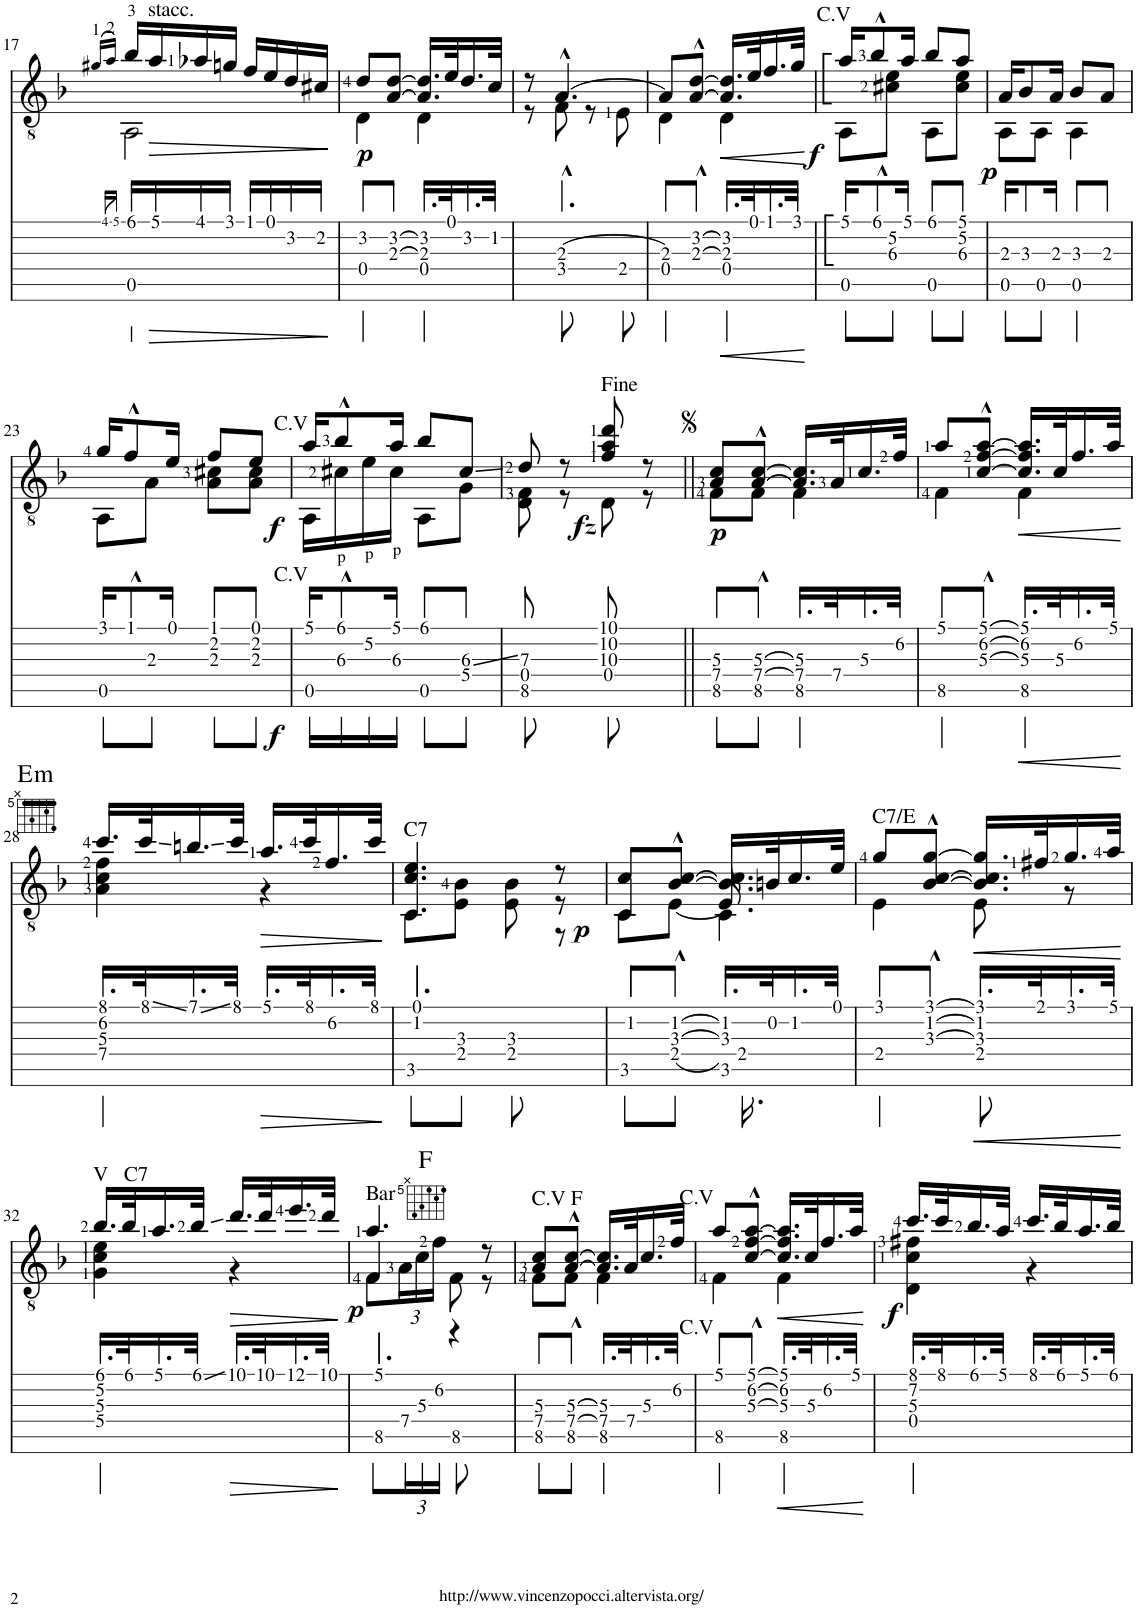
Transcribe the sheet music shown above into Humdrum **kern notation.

**kern	**dynam	**kern	**dynam	**harte
*part2	*part2	*part1	*part1	*part1
*staff2	*staff2	*staff1	*staff1	*
*I"Chitarra classica (Intavolatura)	*	*I"Guitar	*	*
!!LO:PB:g=z
*clefGv2	*	*clefGv2	*	*
*k[b-]	*	*k[b-]	*	*
*M2/4	*	*M2/4	*	*
=17	=17	=17	=17	=17
(16qg#X/LL	.	(16qg#X/LL	.	.
16qa/JJ)	.	16qa/JJ)	.	.
*^	*	*^	*	*
16b-/LL	2AA\	.	16b-/LL	2AA\	.	.
!	!	!	!LO:TX:a:t=stacc.	!	!	!
!	!	!LO:HP:b	!	!	!LO:HP:b	!
16a/	.	>	16a/	.	>	.
16a-X/	.	.	16a-X/	.	.	.
16gn/JJ	.	.	16gn/JJ	.	.	.
16f/LL	.	.	16f/LL	.	.	.
16e/	.	.	16e/	.	.	.
16d/	.	.	16d/	.	.	.
16c#X/JJ	.	.	16c#X/JJ	.	.	.
*v	*v	*	*	*	*	*
*	*	*v	*v	*	*
.	]	.	]	.
=18	=18	=18	=18	=18
*^	*	*^	*	*
!	!	!	!	!	!LO:DY:b	!
8d/L	4D\	.	8d/L	4D\	p	.
[8A/ [8d/J	.	.	[8A/ [8d/J	.	.	.
16.A/] 16.d/]LL	4D\	.	16.A/] 16.d/]LL	4D\	.	.
32e/K	.	.	32e/K	.	.	.
16.d/	.	.	16.d/	.	.	.
32c/JJk	.	.	32c/JJk	.	.	.
=19	=19	=19	=19	=19	=19	=19
8r	8r	.	8r	8r	.	.
[4.A^^/	8F\	.	[4.A^^/	8F\	.	.
.	8r	.	.	8r	.	.
.	8E\	.	.	8E\	.	.
=20	=20	=20	=20	=20	=20	=20
8A/L]	4D\	.	8A/L]	4D\	.	.
[8A/^^ [8d/^^J	.	.	[8A/^^ [8d/^^J	.	.	.
!	!	!LO:HP:b	!	!	!LO:HP:b	!
16.A/] 16.d/]LL	4D\	<	16.A/] 16.d/]LL	4D\	<	.
32e/K	.	.	32e/K	.	.	.
16.f/	.	.	16.f/	.	.	.
!	!	!	!	!	!LO:DY:b	!
32g/JJk	.	.	32g/JJk	.	f	.
*v	*v	*	*	*	*	*
*	*	*v	*v	*	*
.	[	.	[	.
=21	=21	=21	=21	=21
*^	*	*^	*	*
!	!	!	!LO:TX:a:t=C.V	!	!	!
16a/KL	8AA\L	.	16a/KL	8AA\L	.	.
8b-^^/	.	.	8b-^^/	.	.	.
.	8c#X\ 8e\J	.	.	8c#X\ 8e\J	.	.
16a/Jk	.	.	16a/Jk	.	.	.
8b-/L	8AA\L	.	8b-/L	8AA\L	.	.
!	!	!	!	!	!LO:DY:b	!
8a/J	8c#\ 8e\J	.	8a/J	8c#\ 8e\J	p	.
=22	=22	=22	=22	=22	=22	=22
16A/KL	8AA\L	.	16A/KL	8AA\L	.	.
8B-/	.	.	8B-/	.	.	.
.	8AA\J	.	.	8AA\J	.	.
16A/Jk	.	.	16A/Jk	.	.	.
8B-/L	4AA\	.	8B-/L	4AA\	.	.
8A/J	.	.	8A/J	.	.	.
!!LO:LB:g=z	!!
=23	=23	=23	=23	=23	=23	=23
16g/KL	8AA\L	.	16g/KL	8AA\L	.	.
8f^^/	.	.	8f^^/	.	.	.
.	8A\J	.	.	8A\J	.	.
16e/Jk	.	.	16e/Jk	.	.	.
8f/L	8A\ 8c#X\L	.	8f/L	8A\ 8c#X\L	.	.
!	!	!LO:DY:b	!	!	!LO:DY:b	!
8e/J	8A\ 8c#\J	f	8e/J	8A\ 8c#\J	f	.
=24	=24	=24	=24	=24	=24	=24
!	!	!	!LO:TX:a:t=C.V	!	!	!
!LO:TX:a:t=C.V	!	!	!	!	!	!
16a/KL	16AA\LL	.	16a/KL	16AA\LL	.	.
8b-^^/	16c#X\	.	8b-^^/	16c#X\	.	.
.	16e\	.	.	16e\	.	.
16a/Jk	16c#\JJ	.	16a/Jk	16c#\JJ	.	.
8b-/L	8AA\L	.	8b-/L	8AA\L	.	.
8c#/J	8G\J	.	8c#/J	8G\J	.	.
=25	=25	=25	=25	=25	=25	=25
8d/	8F\ 8D\	.	8d/	8D\ 8F\	.	.
8r	8r	.	8r	8r	.	.
!	!	!	!	!	!LO:DY:b	!
8f/ 8a/ 8dd/	8D\	.	8f/ 8a/ 8dd/	8D\	fz	.
8r	8r	.	8r	8r	.	.
=26||	=26||	=26||	=26||	=26||	=26||	=26||
!	!	!	!	!	!LO:DY:b	!
8A/ 8c/L	8F\L	.	8A/ 8c/L	8F\L	p	.
[8A/^^ [8c/^^J	8F\J	.	[8A/^^ [8c/^^J	8F\J	.	.
16.A/] 16.c/]LL	4F\	.	16.A/] 16.c/]LL	4F\	.	.
32A/K	.	.	32A/K	.	.	.
16.c/	.	.	16.c/	.	.	.
32f/JJk	.	.	32f/JJk	.	.	.
=27	=27	=27	=27	=27	=27	=27
8a/L	4F\	.	8a/L	4F\	.	.
[8c/^^ [8f/^^ [8a/^^J	.	.	[8c/^^ [8f/^^ [8a/^^J	.	.	.
!	!	!LO:HP:b	!	!	!LO:HP:b	!
16.c/] 16.f/] 16.a/]LL	4F\	<	16.c/] 16.f/] 16.a/]LL	4F\	<	.
32c/K	.	.	32c/K	.	.	.
16.f/	.	.	16.f/	.	.	.
32a/JJk	.	.	32a/JJk	.	.	.
*v	*v	*	*	*	*	*
*	*	*v	*v	*	*
.	[	.	[	.
!!LO:LB:g=z
=28	=28	=28	=28	=28
*^	*	*^	*	*
!	!	!	!	!	!	!LO:H:kt=m
16.cc/LL	4A\ 4c\ 4f\	.	16.cc/LL	4A\ 4c\ 4f\	.	E:min
32cc/K	.	.	32cc/K	.	.	.
16.bn/	.	.	16.bn/	.	.	.
32cc/JJk	.	.	32cc/JJk	.	.	.
!	!	!LO:HP:b	!	!	!LO:HP:b	!
16.a/LL	4r	>	16.a/LL	4r	>	.
32cc/K	.	.	32cc/K	.	.	.
16.f/	.	.	16.f/	.	.	.
32cc/JJk	.	.	32cc/JJk	.	.	.
*v	*v	*	*	*	*	*
*	*	*v	*v	*	*
.	]	.	]	.
=29	=29	=29	=29	=29
*^	*	*^	*	*
*	*^	*	*	*^	*	*
!	!	!	!	!LO:TX:a:t=C7	!	!	!	!
4.c/ 4.e/	8C\L	4.C/	.	4.c/ 4.e/	8C\L	4.C/	.	.
.	8E\ 8B-\J	.	.	.	8E\ 8B-\J	.	.	.
.	8E\ 8B-\	.	.	.	8E\ 8B-\	.	.	.
!	!	!	!	!	!	!	!LO:DY:b	!
8r	8r	8r	.	8r	8r	8r	p	.
=30	=30	=30	=30	=30	=30	=30	=30	=30
8c/L	8C\L	4C/	.	8c/L	8C\L	4C/	.	.
[8B-/^^ [8c/^^J	[8E\J	.	.	[8B-/^^ [8c/^^J	[8E\J	.	.	.
16.B-/] 16.c/]LL	16.E\]	4C/	.	16.B-/] 16.c/]LL	16.E/]	4C\	.	.
32Bn/K	8ryy	.	.	32Bn/K	8ryy	.	.	.
16.c/	.	.	.	16.c/	.	.	.	.
32e/JJk	32ryy	.	.	32e/JJk	32ryy	.	.	.
*	*v	*v	*	*	*	*	*	*
*	*	*	*	*v	*v	*	*
=31	=31	=31	=31	=31	=31	=31
!	!	!	!LO:TX:a:t=C7/E	!	!	!
8g/L	4E\	.	8g/L	4E\	.	.
[8B-/^^ [8c/^^ [8g/^^J	.	.	[8B-/^^ [8c/^^ [8g/^^J	.	.	.
!	!	!LO:HP:b	!	!	!LO:HP:b	!
16.B-/] 16.c/] 16.g/]LL	8E\	<	16.B-/] 16.c/] 16.g/]LL	8E\	<	.
32f#X/K	.	.	32f#X/K	.	.	.
16.g/	8r	.	16.g/	8r	.	.
32a/JJk	.	.	32a/JJk	.	.	.
*v	*v	*	*	*	*	*
*	*	*v	*v	*	*
.	[	.	[	.
!!LO:LB:g=z
=32	=32	=32	=32	=32
*^	*	*^	*	*
!	!	!	!LO:TX:a:t=V   C7	!	!	!
16.b-/LL	4G\ 4c\ 4e\	.	16.b-/LL	4G\ 4c\ 4e\	.	.
32b-/K	.	.	32b-/K	.	.	.
16.a/	.	.	16.a/	.	.	.
32b-/JJk	.	.	32b-/JJk	.	.	.
!	!	!LO:HP:b	!	!	!LO:HP:b	!
16.dd/LL	4r	>	16.dd/LL	4r	>	.
32dd/K	.	.	32dd/K	.	.	.
16.ee/	.	.	16.ee/	.	.	.
32dd/JJk	.	.	32dd/JJk	.	.	.
*v	*v	*	*	*	*	*
*	*	*v	*v	*	*
.	]	.	]	.
=33	=33	=33	=33	=33
*^	*	*^	*	*
*	*^	*	*	*^	*	*
!	!	!	!	!LO:TX:a:t=Bar	!	!	!	!
!	!	!	!	!	!	!	!LO:DY:b	!
4.a/	8E\L	4F/	.	4.a/	8F\L	4F/	p	F:maj
*	*Xbrackettup	*	*	*	*Xbrackettup	*	*	*
.	24A\L	.	.	.	24A\L	.	.	.
.	24c\	.	.	.	24c\	.	.	.
.	24f\JJ	.	.	.	24f\JJ	.	.	.
.	8F\	4r	.	.	8F\	4r	.	.
8r	8r	.	.	8r	8r	.	.	.
*	*v	*v	*	*	*	*	*	*
*	*	*	*	*v	*v	*	*
=34	=34	=34	=34	=34	=34	=34
!	!	!	!LO:TX:a:t=C.V F	!	!	!
8A/ 8c/L	8F\L	.	8A/ 8c/L	8F\L	.	.
[8A/^^ [8c/^^J	8F\J	.	[8A/^^ [8c/^^J	8F\J	.	.
16.A/] 16.c/]LL	4F\	.	16.A/] 16.c/]LL	4F\	.	.
32A/K	.	.	32A/K	.	.	.
16.c/	.	.	16.c/	.	.	.
32f/JJk	.	.	32f/JJk	.	.	.
=35	=35	=35	=35	=35	=35	=35
!	!	!	!LO:TX:a:t=C.V	!	!	!
!LO:TX:a:t=C.V	!	!	!	!	!	!
8a/L	4F\	.	8a/L	4F\	.	.
[8c/^^ [8f/^^ [8a/^^J	.	.	[8c/^^ [8f/^^ [8a/^^J	.	.	.
!	!	!LO:HP:b	!	!	!LO:HP:b	!
16.c/] 16.f/] 16.a/]LL	4F\	<	16.c/] 16.f/] 16.a/]LL	4F\	<	.
32c/K	.	.	32c/K	.	.	.
16.f/	.	.	16.f/	.	.	.
32a/JJk	.	.	32a/JJk	.	.	.
*v	*v	*	*	*	*	*
*	*	*v	*v	*	*
.	[	.	[	.
=36	=36	=36	=36	=36
*^	*	*^	*	*
!	!	!	!	!	!LO:DY:b	!
16.cc/LL	4D\ 4c\ 4f#X\	.	16.cc/LL	4D\ 4c\ 4f#X\	f	.
32cc/K	.	.	32cc/K	.	.	.
16.b-/	.	.	16.b-/	.	.	.
32a/JJk	.	.	32a/JJk	.	.	.
16.cc/LL	4r	.	16.cc/LL	4r	.	.
32b-/K	.	.	32b-/K	.	.	.
16.a/	.	.	16.a/	.	.	.
32b-/JJk	.	.	32b-/JJk	.	.	.
*v	*v	*	*	*	*	*
*	*	*v	*v	*	*
=	=	=	=	=
*-	*-	*-	*-	*-
